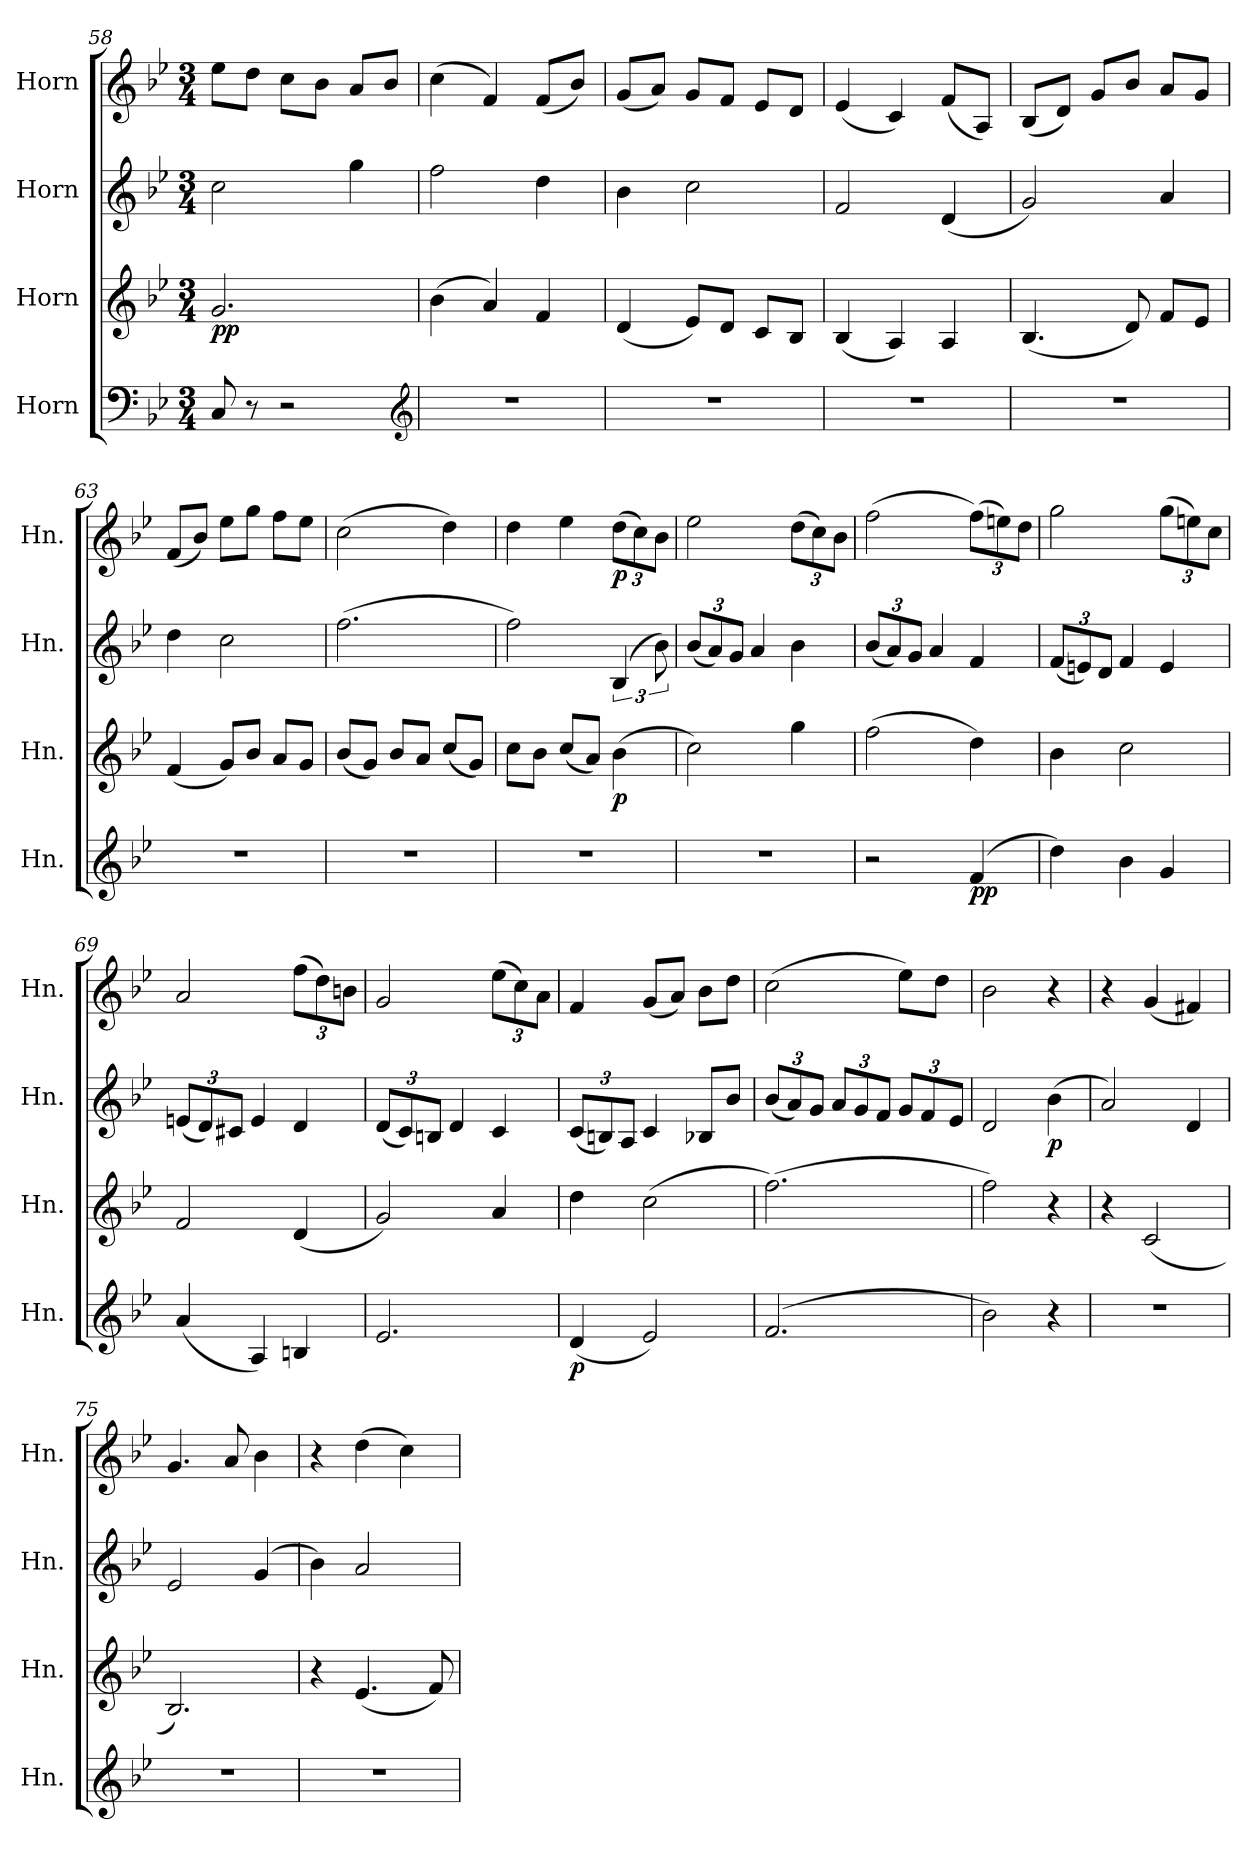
**kern	**dynam	**kern	**dynam	**kern	**dynam	**kern	**dynam
*part4	*part4	*part3	*part3	*part2	*part2	*part1	*part1
*staff4	*staff4	*staff3	*staff3	*staff2	*staff2	*staff1	*staff1
*I"Horn	*	*I"Horn	*	*I"Horn	*	*I"Horn	*
*I'Hn.	*	*I'Hn.	*	*I'Hn.	*	*I'Hn.	*
*clefF4	*	*clefG2	*	*clefG2	*	*clefG2	*
*ITrd4c7	*	*ITrd4c7	*	*ITrd4c7	*	*ITrd4c7	*
*k[b-e-a-]	*	*k[b-e-a-]	*	*k[b-e-a-]	*	*k[b-e-a-]	*
*E-:	*	*E-:	*	*E-:	*	*E-:	*
*M3/4	*	*M3/4	*	*M3/4	*	*M3/4	*
=58	=58	=58	=58	=58	=58	=58	=58
!	!	!	!LO:DY:b	!	!	!	!
8FF/	.	2.c/	pp	2f\	.	8a-\L	.
8r	.	.	.	.	.	8g\J	.
2r	.	.	.	.	.	8f\L	.
.	.	.	.	.	.	8e-\J	.
.	.	.	.	4cc\	.	8d/L	.
.	.	.	.	.	.	8e-/J	.
*clefG2	*	*	*	*	*	*	*
=59	=59	=59	=59	=59	=59	=59	=59
2.r	.	(4e-\	.	2b-\	.	(4f\	.
.	.	4d/)	.	.	.	4B-/)	.
.	.	4B-/	.	4g\	.	(8B-/L	.
.	.	.	.	.	.	8e-/J)	.
=60	=60	=60	=60	=60	=60	=60	=60
2.r	.	(4G/	.	4e-\	.	(8c/L	.
.	.	.	.	.	.	8d/J)	.
.	.	8A-/L)	.	2f\	.	8c/L	.
.	.	8G/J	.	.	.	8B-/J	.
.	.	8F/L	.	.	.	8A-/L	.
.	.	8E-/J	.	.	.	8G/J	.
=61	=61	=61	=61	=61	=61	=61	=61
2.r	.	(4E-/	.	2B-/	.	(4A-/	.
.	.	4D/)	.	.	.	4F/)	.
.	.	4D/	.	(4G/	.	(8B-/L	.
.	.	.	.	.	.	8D/J)	.
!!LO:PB:g=z
=62	=62	=62	=62	=62	=62	=62	=62
2.r	.	(4.E-/	.	2c/)	.	(8E-/L	.
.	.	.	.	.	.	8G/J)	.
.	.	.	.	.	.	8c/L	.
.	.	8G/)	.	.	.	8e-/J	.
.	.	8B-/L	.	4d/	.	8d/L	.
.	.	8A-/J	.	.	.	8c/J	.
=63	=63	=63	=63	=63	=63	=63	=63
2.r	.	(4B-/	.	4g\	.	(8B-/L	.
.	.	.	.	.	.	8e-/J)	.
.	.	8c/L)	.	2f\	.	8a-\L	.
.	.	8e-/J	.	.	.	8cc\J	.
.	.	8d/L	.	.	.	8b-\L	.
.	.	8c/J	.	.	.	8a-\J	.
=64	=64	=64	=64	=64	=64	=64	=64
2.r	.	(8e-/L	.	(2.b-\	.	(2f\	.
.	.	8c/J)	.	.	.	.	.
.	.	8e-/L	.	.	.	.	.
.	.	8d/J	.	.	.	.	.
.	.	(8f/L	.	.	.	4g\)	.
.	.	8c/J)	.	.	.	.	.
=65	=65	=65	=65	=65	=65	=65	=65
2.r	.	8f\L	.	2b-\)	.	4g\	.
.	.	8e-\J	.	.	.	.	.
.	.	(8f/L	.	.	.	4a-\	.
.	.	8d/J)	.	.	.	.	.
*	*	*	*	*	*	*Xbrackettup	*
!	!	!	!LO:DY:b	!	!	!	!LO:DY:b
.	.	(4e-\	p	(6E-/	.	(12g\L	p
.	.	.	.	.	.	12f\)	.
.	.	.	.	12e-\)	.	12e-\J	.
=66	=66	=66	=66	=66	=66	=66	=66
*	*	*	*	*Xbrackettup	*	*	*
2.r	.	2f\)	.	(12e-/L	.	2a-\	.
.	.	.	.	12d/)	.	.	.
.	.	.	.	12c/J	.	.	.
.	.	.	.	4d/	.	.	.
.	.	4cc\	.	4e-\	.	(12g\L	.
.	.	.	.	.	.	12f\)	.
.	.	.	.	.	.	12e-\J	.
!!LO:LB:g=z
=67	=67	=67	=67	=67	=67	=67	=67
2r	.	(2b-\	.	(12e-/L	.	(2b-\	.
.	.	.	.	12d/)	.	.	.
.	.	.	.	12c/J	.	.	.
.	.	.	.	4d/	.	.	.
!	!LO:DY:b	!	!	!	!	!	!
(4B-/	pp	4g\)	.	4B-/	.	(12b-\L)	.
.	.	.	.	.	.	12an\)	.
.	.	.	.	.	.	12g\J	.
=68	=68	=68	=68	=68	=68	=68	=68
4g\)	.	4e-\	.	(12B-/L	.	2cc\	.
.	.	.	.	12An/)	.	.	.
.	.	.	.	12G/J	.	.	.
4e-\	.	2f\	.	4B-/	.	.	.
4c/	.	.	.	4A/	.	(12cc\L	.
.	.	.	.	.	.	12an\)	.
.	.	.	.	.	.	12f\J	.
=69	=69	=69	=69	=69	=69	=69	=69
(4d/	.	2B-/	.	(12An/L	.	2d/	.
.	.	.	.	12G/)	.	.	.
.	.	.	.	12F#X/J	.	.	.
4D/)	.	.	.	4A/	.	.	.
4En/	.	(4G/	.	4G/	.	(12b-\L	.
.	.	.	.	.	.	12g\)	.
.	.	.	.	.	.	12en\J	.
=70	=70	=70	=70	=70	=70	=70	=70
2.A-/	.	2c/)	.	(12G/L	.	2c/	.
.	.	.	.	12F/)	.	.	.
.	.	.	.	12En/J	.	.	.
.	.	.	.	4G/	.	.	.
.	.	4d/	.	4F/	.	(12a-\L	.
.	.	.	.	.	.	12f\)	.
.	.	.	.	.	.	12d\J	.
=71	=71	=71	=71	=71	=71	=71	=71
!	!LO:DY:b	!	!	!	!	!	!
(4G/	p	4g\	.	(12F/L	.	4B-/	.
.	.	.	.	12En/)	.	.	.
.	.	.	.	12D/J	.	.	.
2A-/)	.	(2f\	.	4F/	.	(8c/L	.
.	.	.	.	.	.	8d/J)	.
.	.	.	.	8E-X/L	.	8e-\L	.
.	.	.	.	8e-/J	.	8g\J	.
!!LO:LB:g=z
=72	=72	=72	=72	=72	=72	=72	=72
(2.B-/	.	(2.b-\)	.	(12e-/L	.	(2f\	.
.	.	.	.	12d/)	.	.	.
.	.	.	.	12c/J	.	.	.
.	.	.	.	12d/L	.	.	.
.	.	.	.	12c/	.	.	.
.	.	.	.	12B-/J	.	.	.
.	.	.	.	12c/L	.	8a-\L)	.
.	.	.	.	12B-/	.	.	.
.	.	.	.	.	.	8g\J	.
.	.	.	.	12A-/J	.	.	.
=73	=73	=73	=73	=73	=73	=73	=73
2e-\)	.	2b-\)	.	2G/	.	2e-\	.
!	!	!	!	!	!LO:DY:b	!	!
4r	.	4r	.	(4e-\	p	4r	.
=74	=74	=74	=74	=74	=74	=74	=74
2.r	.	4r	.	2d/)	.	4r	.
.	.	(2F/	.	.	.	(4c/	.
.	.	.	.	4G/	.	4Bn/)	.
=75	=75	=75	=75	=75	=75	=75	=75
2.r	.	2.E-/)	.	2A-/	.	4.c/	.
.	.	.	.	.	.	8d/	.
.	.	.	.	(4c/	.	4e-\	.
=76	=76	=76	=76	=76	=76	=76	=76
2.r	.	4r	.	4e-\)	.	4r	.
.	.	(4.A-/	.	2d/	.	(4g\	.
.	.	.	.	.	.	4f\)	.
.	.	8B-/)	.	.	.	.	.
=	=	=	=	=	=	=	=
*-	*-	*-	*-	*-	*-	*-	*-
